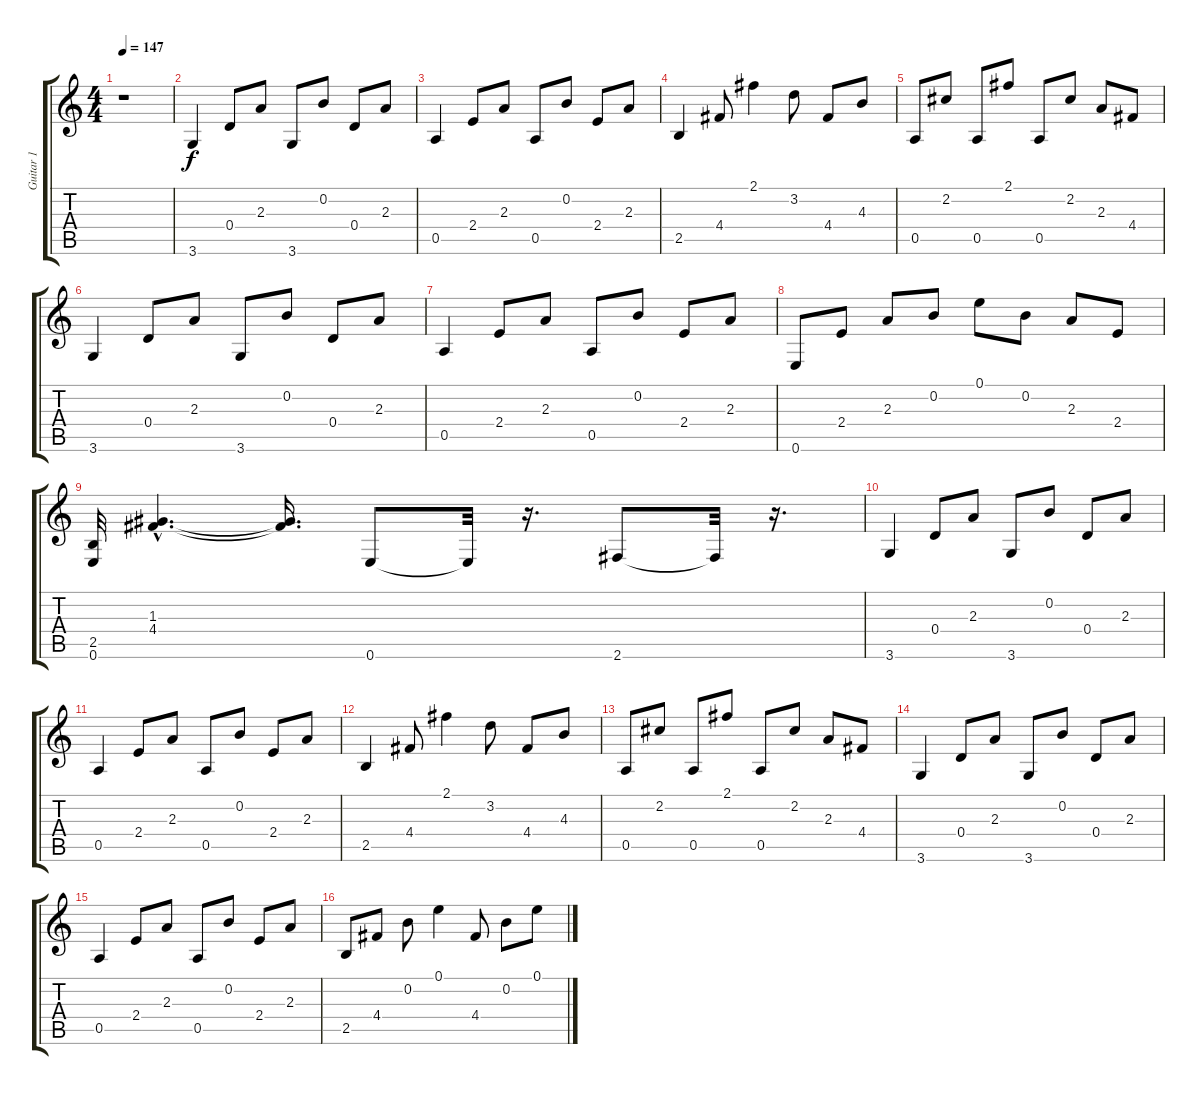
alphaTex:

\track ("Guitar 1" "Guitar 1") {instrument acousticguitarsteel}
\staff {score tabs}
\tuning (E4 B3 G3 D3 A2 E2) {hide}
\ts (4 4)
\tempo 147
\clef g2
\ks c
r.1{dy f} |
3.6.4 0.4.8 2.3.8 3.6.8 0.2.8 0.4.8 2.3.8 |
0.5.4 2.4.8 2.3.8 0.5.8 0.2.8 2.4.8 2.3.8 |
2.5.4 4.4.8 2.1.4 3.2.8 4.4.8 4.3.8 |
0.5.8 2.2.8 0.5.8 2.1.8 0.5.8 2.2.8 2.3.8 4.4.8 |
3.6.4 0.4.8 2.3.8 3.6.8 0.2.8 0.4.8 2.3.8 |
0.5.4 2.4.8 2.3.8 0.5.8 0.2.8 2.4.8 2.3.8 |
0.6.8 2.4.8 2.3.8 0.2.8 0.1.8 0.2.8 2.3.8 2.4.8 |
(2.5 0.6).32 (1.3{hac} 4.4{hac}).4{d} (1.3{t} 4.4{t}).16{d} 0.6.8 0.6{t}.32 r.16{d} 2.6.8 2.6{t}.32 r.16{d} |
3.6.4 0.4.8 2.3.8 3.6.8 0.2.8 0.4.8 2.3.8 |
0.5.4 2.4.8 2.3.8 0.5.8 0.2.8 2.4.8 2.3.8 |
2.5.4 4.4.8 2.1.4 3.2.8 4.4.8 4.3.8 |
0.5.8 2.2.8 0.5.8 2.1.8 0.5.8 2.2.8 2.3.8 4.4.8 |
3.6.4 0.4.8 2.3.8 3.6.8 0.2.8 0.4.8 2.3.8 |
0.5.4 2.4.8 2.3.8 0.5.8 0.2.8 2.4.8 2.3.8 |
2.5.8 4.4.8 0.2.8 0.1.4 4.4.8 0.2.8 0.1.8
